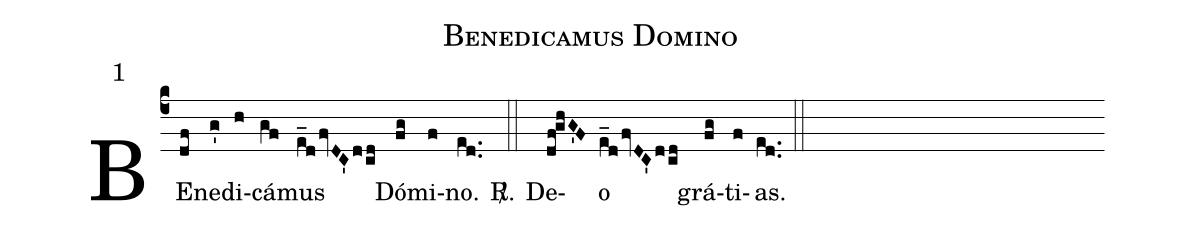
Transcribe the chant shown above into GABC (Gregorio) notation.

name: Benedicamus Domino;
mode: 1;
%%
(c4)
BE(df)ne(g')di(h)cá(gf)mus(e_dfvDC'd/cd) () Dó(fg)mi(f)no.(ed..) <sp>R/</sp>.(::)
De(df!ghG'F)o(e_dfvDC'd/cd) () grá(fg)ti(f)as.(ed..) (::)
